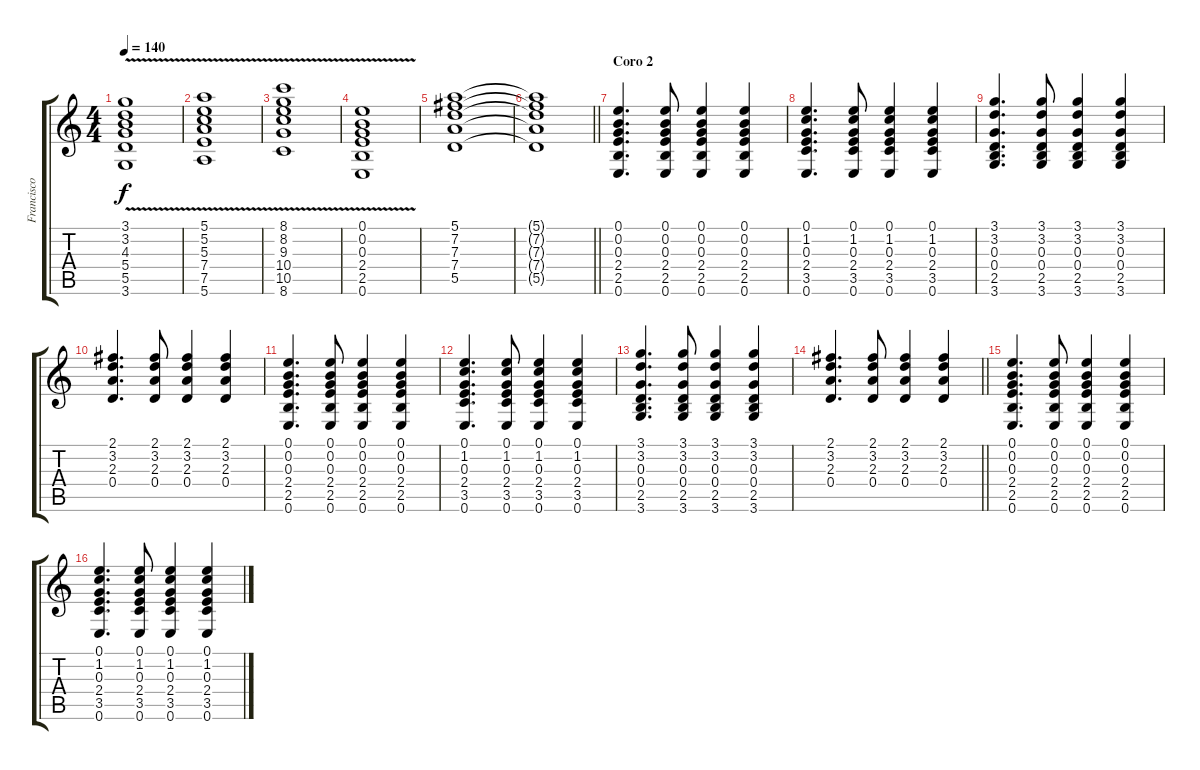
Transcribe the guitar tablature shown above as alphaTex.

\track ("Francisco Durán" "Francisco ") {instrument overdrivenguitar}
\staff {score tabs}
\tuning (E4 B3 G3 D3 A2 E2) {hide}
\ts (4 4)
\tempo 140
\clef g2
\ks c
(3.1{v} 3.2{v} 4.3{v} 5.4{v} 5.5{v} 3.6{v}).1{dy f} |
(5.1{v} 5.2{v} 5.3{v} 7.4{v} 7.5{v} 5.6{v}).1 |
(8.1{v} 8.2{v} 9.3{v} 10.4{v} 10.5{v} 8.6{v}).1 |
(0.1{v} 0.2{v} 0.3{v} 2.4 2.5{v} 0.6{v}).1 |
(5.1 7.2 7.3 7.4 5.5).1 |
\barLineRight lightlight
(5.1{t} 7.2{t} 7.3{t} 7.4{t} 5.5{t}).1 |
\section ("" "Coro 2")
(0.1 0.2 0.3 2.4 2.5 0.6).4{d} (0.1 0.2 0.3 2.4 2.5 0.6).8 (0.1 0.2 0.3 2.4 2.5 0.6).4 (0.1 0.2 0.3 2.4 2.5 0.6).4 |
(0.1 1.2 0.3 2.4 3.5 0.6).4{d} (0.1 1.2 0.3 2.4 3.5 0.6).8 (0.1 1.2 0.3 2.4 3.5 0.6).4 (0.1 1.2 0.3 2.4 3.5 0.6).4 |
(3.1 3.2 0.3 0.4 2.5 3.6).4{d} (3.1 3.2 0.3 0.4 2.5 3.6).8 (3.1 3.2 0.3 0.4 2.5 3.6).4 (3.1 3.2 0.3 0.4 2.5 3.6).4 |
(2.1 3.2 2.3 0.4).4{d} (2.1 3.2 2.3 0.4).8 (2.1 3.2 2.3 0.4).4 (2.1 3.2 2.3 0.4).4 |
(0.1 0.2 0.3 2.4 2.5 0.6).4{d} (0.1 0.2 0.3 2.4 2.5 0.6).8 (0.1 0.2 0.3 2.4 2.5 0.6).4 (0.1 0.2 0.3 2.4 2.5 0.6).4 |
(0.1 1.2 0.3 2.4 3.5 0.6).4{d} (0.1 1.2 0.3 2.4 3.5 0.6).8 (0.1 1.2 0.3 2.4 3.5 0.6).4 (0.1 1.2 0.3 2.4 3.5 0.6).4 |
(3.1 3.2 0.3 0.4 2.5 3.6).4{d} (3.1 3.2 0.3 0.4 2.5 3.6).8 (3.1 3.2 0.3 0.4 2.5 3.6).4 (3.1 3.2 0.3 0.4 2.5 3.6).4 |
\barLineRight lightlight
(2.1 3.2 2.3 0.4).4{d} (2.1 3.2 2.3 0.4).8 (2.1 3.2 2.3 0.4).4 (2.1 3.2 2.3 0.4).4 |
(0.1 0.2 0.3 2.4 2.5 0.6).4{d} (0.1 0.2 0.3 2.4 2.5 0.6).8 (0.1 0.2 0.3 2.4 2.5 0.6).4 (0.1 0.2 0.3 2.4 2.5 0.6).4 |
(0.1 1.2 0.3 2.4 3.5 0.6).4{d} (0.1 1.2 0.3 2.4 3.5 0.6).8 (0.1 1.2 0.3 2.4 3.5 0.6).4 (0.1 1.2 0.3 2.4 3.5 0.6).4
